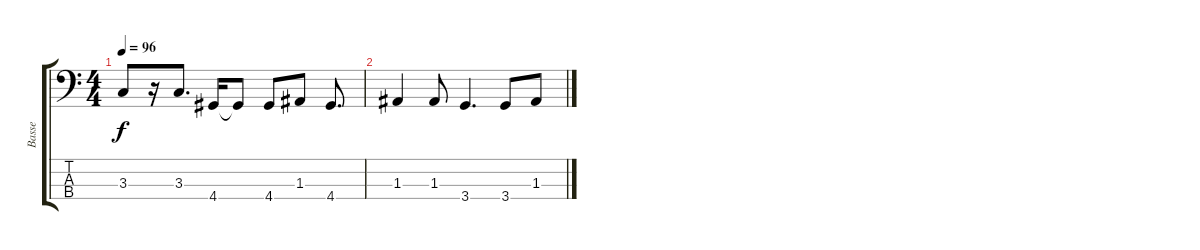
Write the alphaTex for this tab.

\track ("Basse" "Basse") {instrument fretlessbass}
\staff {score tabs}
\tuning (G2 D2 A1 E1) {hide}
\ts (4 4)
\tempo 96
\clef f4
\ks c
3.3.8{dy f} r.16 3.3.8{d} 4.4.16 4.4{t}.8 4.4.8 1.3.8 4.4.8{d} |
1.3.4 1.3.8 3.4.4{d} 3.4.8 1.3.8
